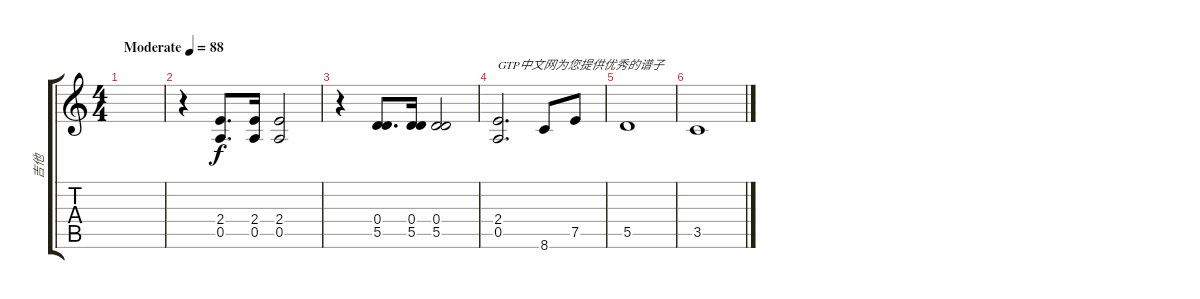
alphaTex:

\track ("吉他" "吉他") {instrument distortionguitar}
\staff {score tabs}
\tuning (E4 B3 G3 D3 A2 E2) {hide}
\ts (4 4)
\tempo (88 "Moderate")
\clef g2
\ks c
|
r.4 (2.4 0.5).8{d} (2.4 0.5).16 (2.4 0.5).2 |
r.4 (0.4 5.5).8{d} (0.4 5.5).16 (0.4 5.5).2 |
(2.4 0.5).2{d txt "GTP中文网为您提供优秀的谱子"} 8.6.8 7.5.8 |
5.5.1 |
3.5.1
